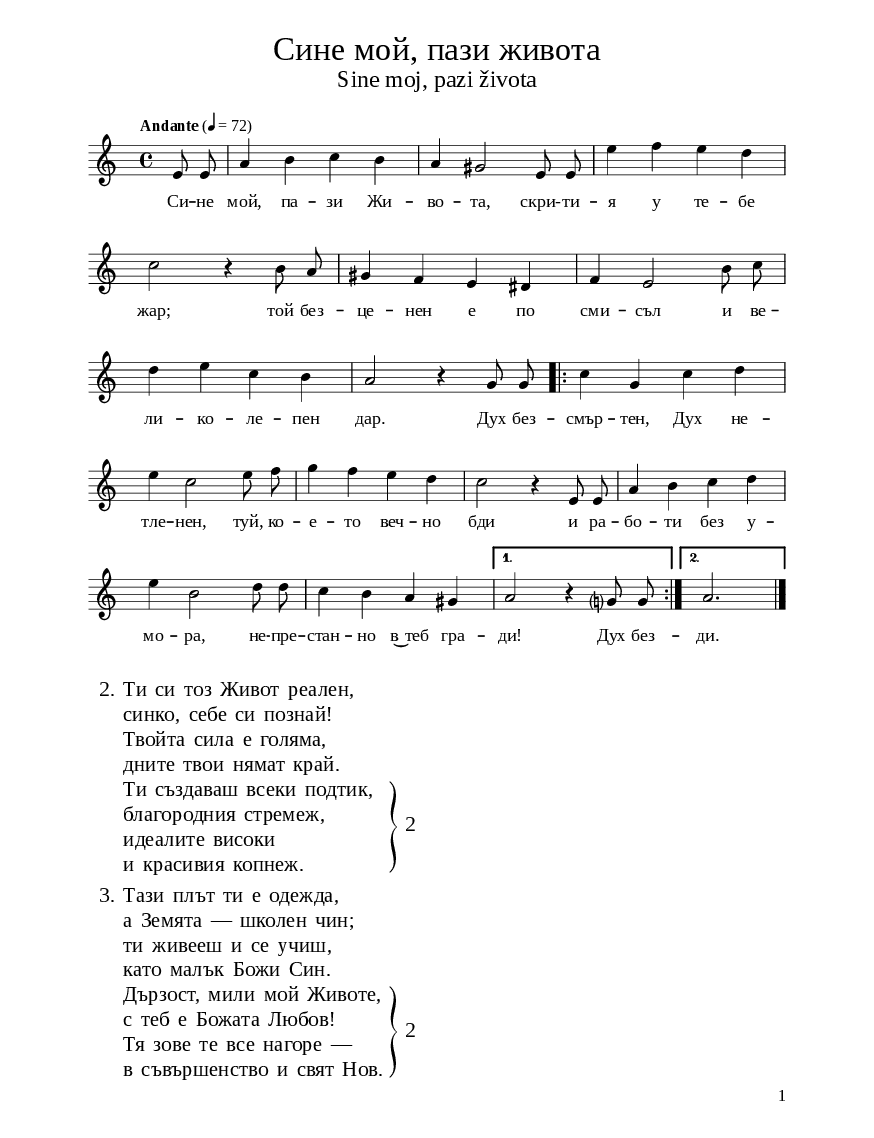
\version "2.24.2"

% include paper part and global functions
\include "include/globals.ily"

"rightBraces045" = \markup {
  \column {
    % repeat braces
    \translate #'(0 . -13.5 )
    \right-brace #44

    \translate #'(0 . -15.4 )
    \right-brace #44
  }
  \column {
    % repeat numbers
    \translate #'(0 . -13.9 )
    2

    \translate #'(0 . -19.8 )
    2
  }
}

\bookpart {
  \label #'ref045
  \tocItem \markup "Сине мой, пази живота – Sine moj, pazi života"
  \include "include/bookpart-paper.ily"
  \score {
    \include "include/score-layout.ily"

    \new Voice \absolute  {
      \clef treble
      \key a \minor
      \time 4/4
      \tempoFunc "Andante" 4 "72"
      \autoBeamOff
      \partial 4


      e'8 e'8 | a'4 b' c''4 b' | a'4 gis'2 e'8 e' | e''4 f'' e''4 d'' | \break 
      
       c''2 r4 b'8 a'  |  gis'4 f'  e'4 dis' |  f'4 e'2  b'8 c'' \break |

      d''4 e'' c''4 b' | a'2 r4 g'8 g' \repeat volta 2 {
        |  c''4 g' c''4 d'' | e''4 c''2 e''8 f'' | g''4 f'' e''4 d'' | c''2 r4 e'8 e' | a'4 b'  c''4 d'' \break |

        e''4 b'2 d''8 d'' c''4 b' a'4 gis' |
      } \alternative { { a'2 r4 g'?8 g'  } { a'2. } } \bar "|."
    }

    \addlyrics {
      Си -- не мой, па -- зи Жи -- во -- та, "скри-" -- ти -- я у
      те -- бе жар; той без -- це -- нен е по сми -- съл и ве --
      ли -- ко -- ле -- пен дар. Дух без -- смър -- тен, Дух не -- тле -- нен,
      туй, ко -- е -- то веч -- но бди и ра -- бо -- ти без у --
      мо -- ра, не -- пре -- стан -- но в~теб гра -- ди! Дух без -- ди.
    }

    \header {
      title = \titleFunc "Сине мой, пази живота" "Sine moj, pazi života"
    }

    \midi{}

  } % score

  \markup \fontsize #bgCoupletFontSize {
    \hspace #1
    \override #`(baseline-skip . ,bgCoupletBaselineSkip)
    \column {
      \vspace #0.3

      \line { 2. Ти си тоз Живот реален, }

      \line {   "   " синко, себе си познай! }

      \line {   "   " Твойта сила е голяма, }

      \line {   "   " дните твои нямат край. }

      \line {   "   " Ти създаваш всеки подтик, }

      \line {   "   " благородния стремеж,}

      \line {   "   " идеалите високи}

      \line {   "   " и красивия копнеж.}
      \vspace #0.2

      \line {   3. Тази плът ти е одежда,}

      \line {   "   " а Земята — школен чин;}

      \line {   "   " ти живееш и се учиш,}

      \line {   "   " като малък Божи Син.}

      \line {   "   " Дързост, мили мой Животе,}

      \line {   "   " с теб е Божата Любов!}

      \line {   "   " Тя зове те все нагоре —}

      \line {   "   " в съвършенство и свят Нов.}
    }\"rightBraces045"

  } % markup

  % include foreign translation(s) of the song
  

} % bookpart
